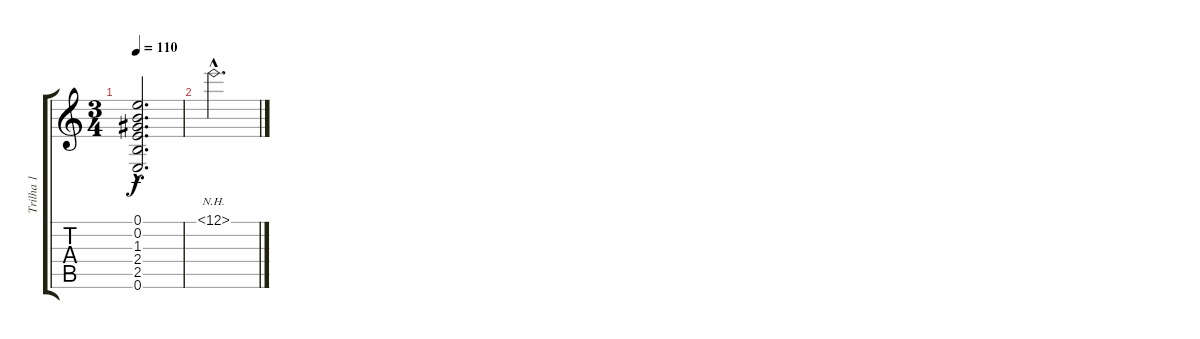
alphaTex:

\track ("Trilha 1" "Trilha 1") {instrument acousticguitarsteel}
\staff {score tabs}
\tuning (E4 B3 G3 D3 A2 E2) {hide}
\ts (3 4)
\tempo 110
\clef g2
\ks c
(0.1{hac t} 0.2{hac t} 1.3{hac t} 2.4{hac t} 2.5{hac t} 0.6{hac t}).2{d dy f} |
12.1{nh hac}.2{d}
